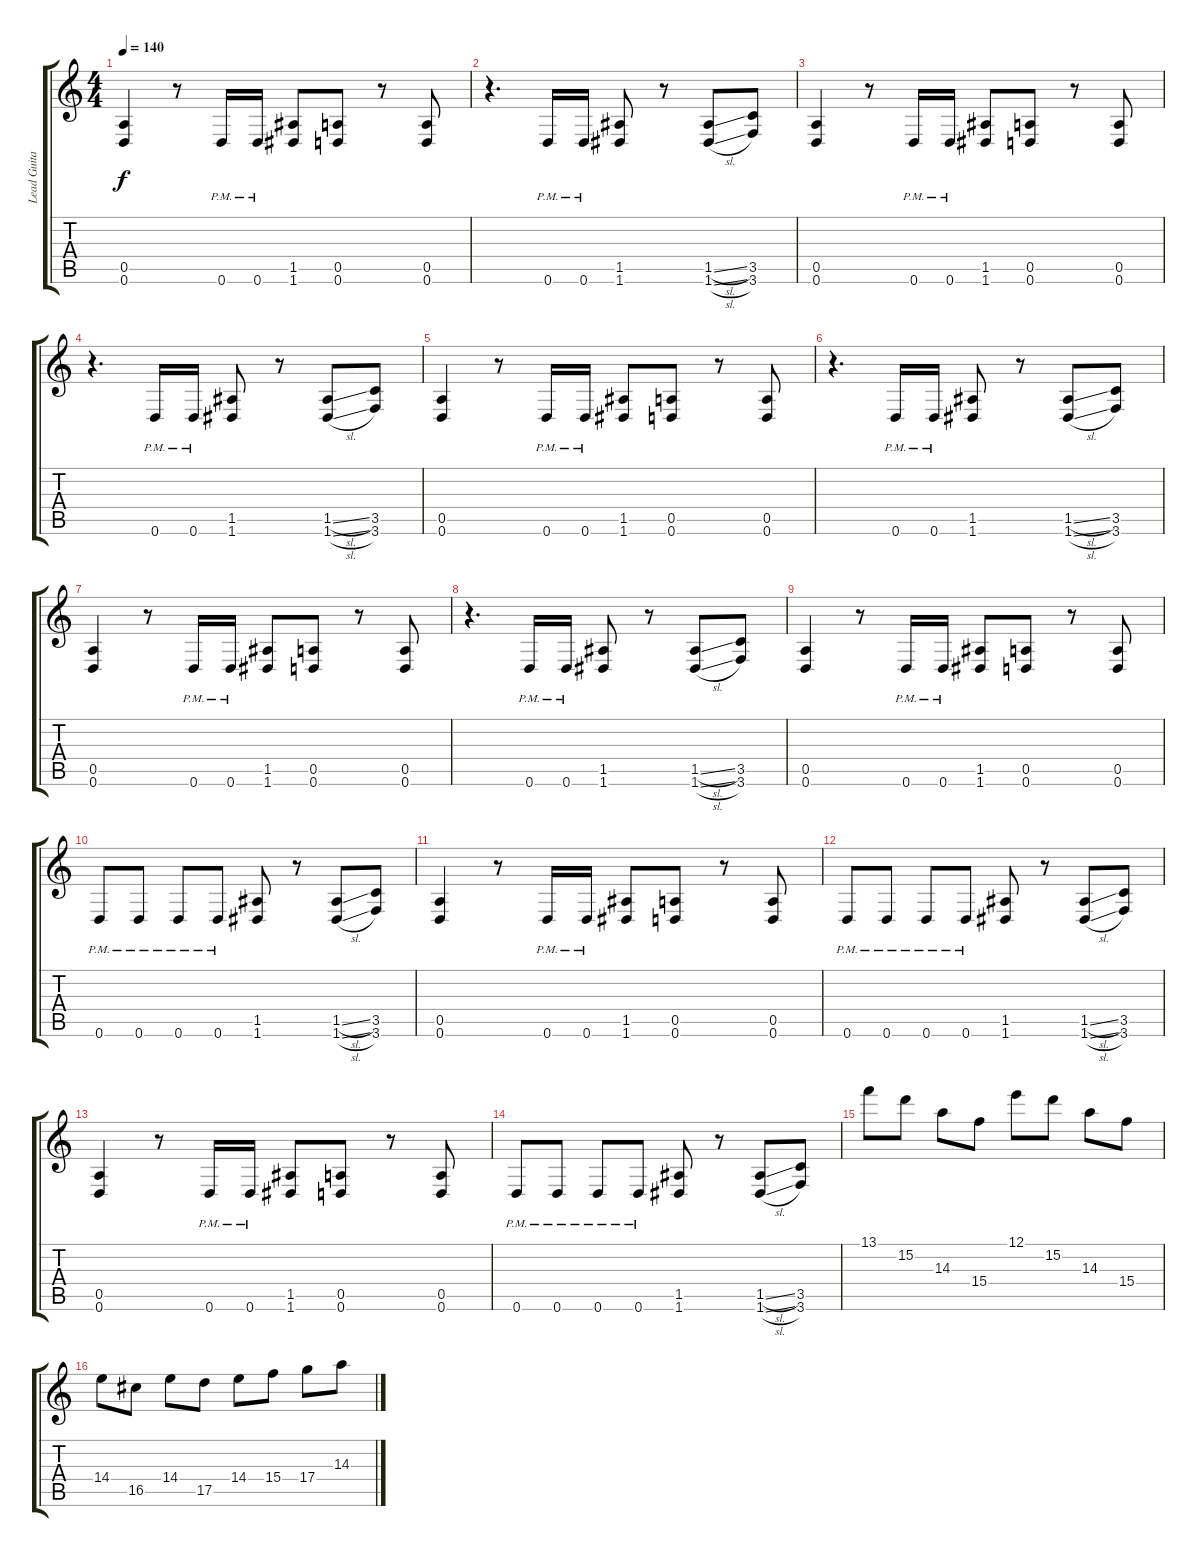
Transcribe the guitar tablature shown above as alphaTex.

\track ("Lead Guitar 2" "Lead Guita") {instrument distortionguitar}
\staff {score tabs}
\tuning (E4 B3 G3 D3 A2 D2) {hide}
\ts (4 4)
\tempo 140
\clef g2
\ks c
(0.5 0.6).4{dy f} r.8 0.6{pm}.16 0.6{pm}.16 (1.5 1.6).8 (0.5 0.6).8 r.8 (0.5 0.6).8 |
r.4{d} 0.6{pm}.16 0.6{pm}.16 (1.5 1.6).8 r.8 (1.5{sl} 1.6{sl}).8 (3.5 3.6).8 |
(0.5 0.6).4 r.8 0.6{pm}.16 0.6{pm}.16 (1.5 1.6).8 (0.5 0.6).8 r.8 (0.5 0.6).8 |
r.4{d} 0.6{pm}.16 0.6{pm}.16 (1.5 1.6).8 r.8 (1.5{sl} 1.6{sl}).8 (3.5 3.6).8 |
(0.5 0.6).4 r.8 0.6{pm}.16 0.6{pm}.16 (1.5 1.6).8 (0.5 0.6).8 r.8 (0.5 0.6).8 |
r.4{d} 0.6{pm}.16 0.6{pm}.16 (1.5 1.6).8 r.8 (1.5{sl} 1.6{sl}).8 (3.5 3.6).8 |
(0.5 0.6).4 r.8 0.6{pm}.16 0.6{pm}.16 (1.5 1.6).8 (0.5 0.6).8 r.8 (0.5 0.6).8 |
r.4{d} 0.6{pm}.16 0.6{pm}.16 (1.5 1.6).8 r.8 (1.5{sl} 1.6{sl}).8 (3.5 3.6).8 |
(0.5 0.6).4 r.8 0.6{pm}.16 0.6{pm}.16 (1.5 1.6).8 (0.5 0.6).8 r.8 (0.5 0.6).8 |
0.6{pm}.8 0.6{pm}.8 0.6{pm}.8 0.6{pm}.8 (1.5 1.6).8 r.8 (1.5{sl} 1.6{sl}).8 (3.5 3.6).8 |
(0.5 0.6).4 r.8 0.6{pm}.16 0.6{pm}.16 (1.5 1.6).8 (0.5 0.6).8 r.8 (0.5 0.6).8 |
0.6{pm}.8 0.6{pm}.8 0.6{pm}.8 0.6{pm}.8 (1.5 1.6).8 r.8 (1.5{sl} 1.6{sl}).8 (3.5 3.6).8 |
(0.5 0.6).4 r.8 0.6{pm}.16 0.6{pm}.16 (1.5 1.6).8 (0.5 0.6).8 r.8 (0.5 0.6).8 |
0.6{pm}.8 0.6{pm}.8 0.6{pm}.8 0.6{pm}.8 (1.5 1.6).8 r.8 (1.5{sl} 1.6{sl}).8 (3.5 3.6).8 |
13.1.8 15.2.8 14.3.8 15.4.8 12.1.8 15.2.8 14.3.8 15.4.8 |
14.4.8 16.5.8 14.4.8 17.5.8 14.4.8 15.4.8 17.4.8 14.3.8
